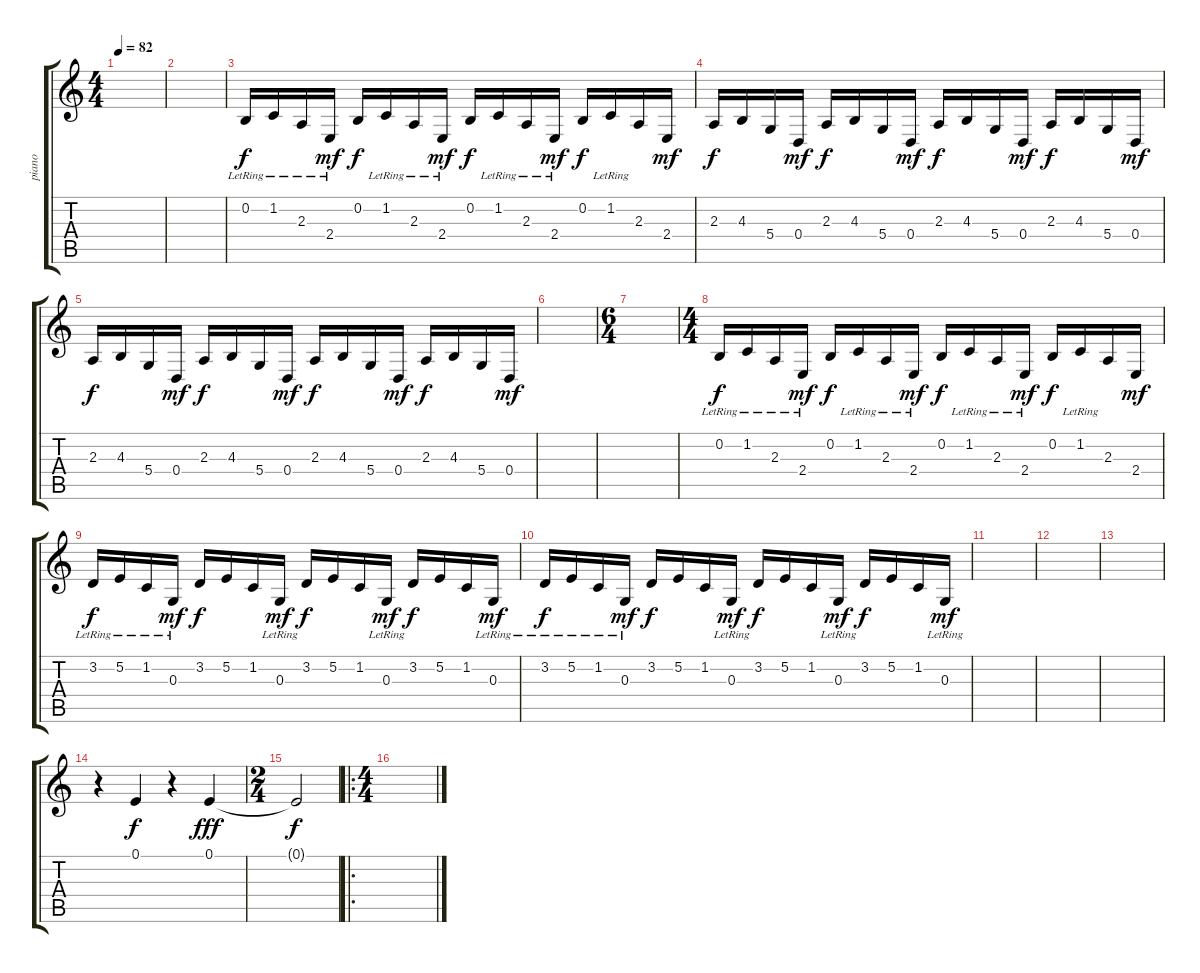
\track ("piano" "piano") {instrument honkytonkpiano}
\staff {score tabs}
\tuning (E4 B3 G3 D3 A2 E2) {hide}
\ts (4 4)
\tempo 82
\clef g2
\ks c
|
|
0.2{lr}.16{dy f} 1.2{lr}.16 2.3{lr}.16 2.4{lr}.16{dy mf} 0.2.16{dy f} 1.2{lr}.16 2.3{lr}.16 2.4{lr}.16{dy mf} 0.2.16{dy f} 1.2{lr}.16 2.3{lr}.16 2.4{lr}.16{dy mf} 0.2.16{dy f} 1.2{lr}.16 2.3.16 2.4.16{dy mf} |
2.3.16{dy f} 4.3.16 5.4.16 0.4.16{dy mf} 2.3.16{dy f} 4.3.16 5.4.16 0.4.16{dy mf} 2.3.16{dy f} 4.3.16 5.4.16 0.4.16{dy mf} 2.3.16{dy f} 4.3.16 5.4.16 0.4.16{dy mf} |
2.3.16{dy f} 4.3.16 5.4.16 0.4.16{dy mf} 2.3.16{dy f} 4.3.16 5.4.16 0.4.16{dy mf} 2.3.16{dy f} 4.3.16 5.4.16 0.4.16{dy mf} 2.3.16{dy f} 4.3.16 5.4.16 0.4.16{dy mf} |
|
\ts (6 4)
|
\ts (4 4)
0.2{lr}.16{dy f} 1.2{lr}.16 2.3{lr}.16 2.4{lr}.16{dy mf} 0.2.16{dy f} 1.2{lr}.16 2.3{lr}.16 2.4{lr}.16{dy mf} 0.2.16{dy f} 1.2{lr}.16 2.3{lr}.16 2.4{lr}.16{dy mf} 0.2.16{dy f} 1.2{lr}.16 2.3.16 2.4.16{dy mf} |
3.2{lr}.16{dy f} 5.2{lr}.16 1.2{lr}.16 0.3{lr}.16{dy mf} 3.2.16{dy f} 5.2.16 1.2.16 0.3{lr}.16{dy mf} 3.2.16{dy f} 5.2.16 1.2.16 0.3{lr}.16{dy mf} 3.2.16{dy f} 5.2.16 1.2.16 0.3{lr}.16{dy mf} |
3.2{lr}.16{dy f} 5.2{lr}.16 1.2{lr}.16 0.3{lr}.16{dy mf} 3.2.16{dy f} 5.2.16 1.2.16 0.3{lr}.16{dy mf} 3.2.16{dy f} 5.2.16 1.2.16 0.3{lr}.16{dy mf} 3.2.16{dy f} 5.2.16 1.2.16 0.3{lr}.16{dy mf} |
|
|
|
r.4{volume 16 instrument reversecymbal} 0.1.4{dy f} r.4 0.1.4{dy fff} |
\ts (2 4)
0.1{t}.2{dy f} |
\ro
\ts (4 4)
